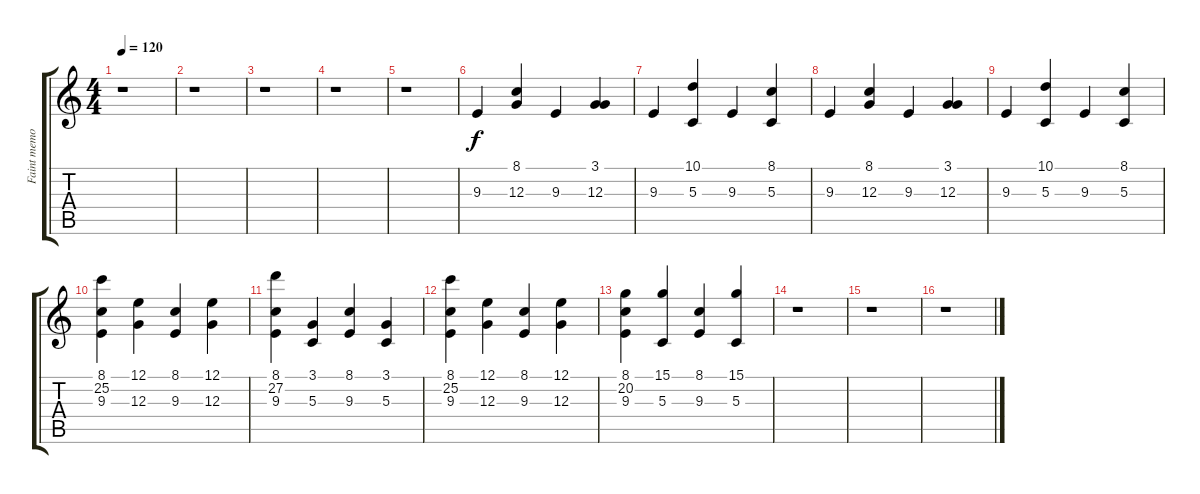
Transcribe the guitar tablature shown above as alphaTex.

\track ("Faint memory of childhood" "Faint memo") {instrument celesta}
\staff {score tabs}
\tuning (E4 B3 G3 D3 A2 E2) {hide}
\ts (4 4)
\tempo 120
\clef g2
\ks c
r.1{dy f} |
r.1 |
r.1 |
r.1 |
r.1 |
9.3.4 (8.1 12.3).4 9.3.4 (3.1 12.3).4 |
9.3.4 (10.1 5.3).4 9.3.4 (8.1 5.3).4 |
9.3.4 (8.1 12.3).4 9.3.4 (3.1 12.3).4 |
9.3.4 (10.1 5.3).4 9.3.4 (8.1 5.3).4 |
(8.1 25.2 9.3).4 (12.1 12.3).4 (8.1 9.3).4 (12.1 12.3).4 |
(8.1 27.2 9.3).4 (3.1 5.3).4 (8.1 9.3).4 (3.1 5.3).4 |
(8.1 25.2 9.3).4 (12.1 12.3).4 (8.1 9.3).4 (12.1 12.3).4 |
(8.1 20.2 9.3).4 (15.1 5.3).4 (8.1 9.3).4 (15.1 5.3).4 |
r.1 |
r.1 |
r.1
